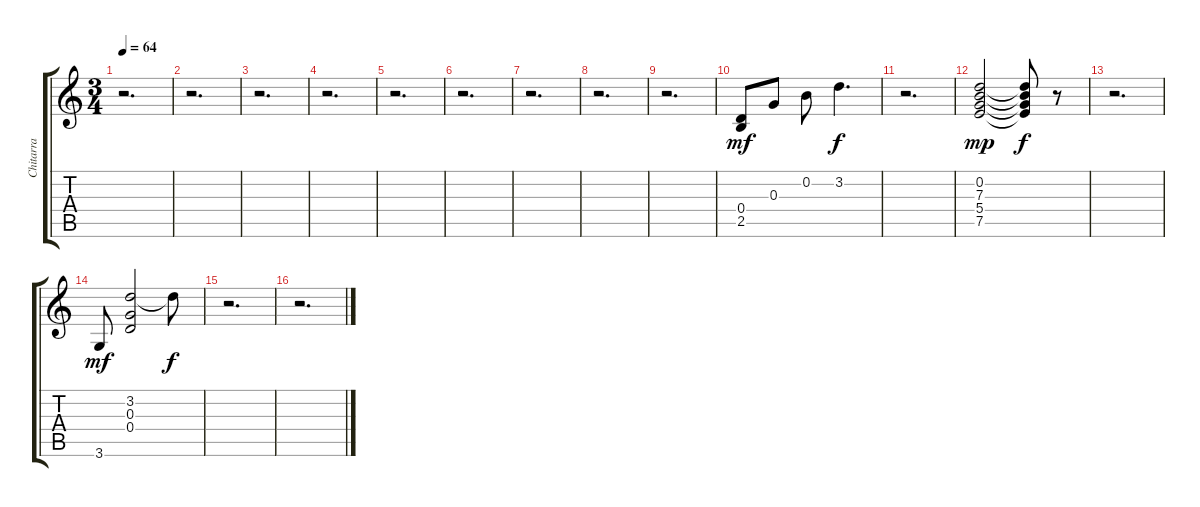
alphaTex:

\track ("Chitarra" "Chitarra") {instrument distortionguitar}
\staff {score tabs}
\tuning (E4 B3 G3 D3 A2 E2) {hide}
\ts (3 4)
\tempo 64
\clef g2
\ks c
r.2{d dy f} |
r.2{d} |
r.2{d} |
r.2{d} |
r.2{d} |
r.2{d} |
r.2{d} |
r.2{d} |
r.2{d} |
(0.4 2.5).8{dy mf} 0.3.8 0.2.8 3.2.4{d dy f} |
r.2{d} |
(0.2 7.3 5.4 7.5).2{dy mp} (0.2{t} 7.3{t} 5.4{t} 7.5{t}).8{dy f} r.8 |
r.2{d} |
3.6.8{dy mf} (3.2 0.3 0.4).2 3.2{t}.8{dy f} |
r.2{d} |
r.2{d}
